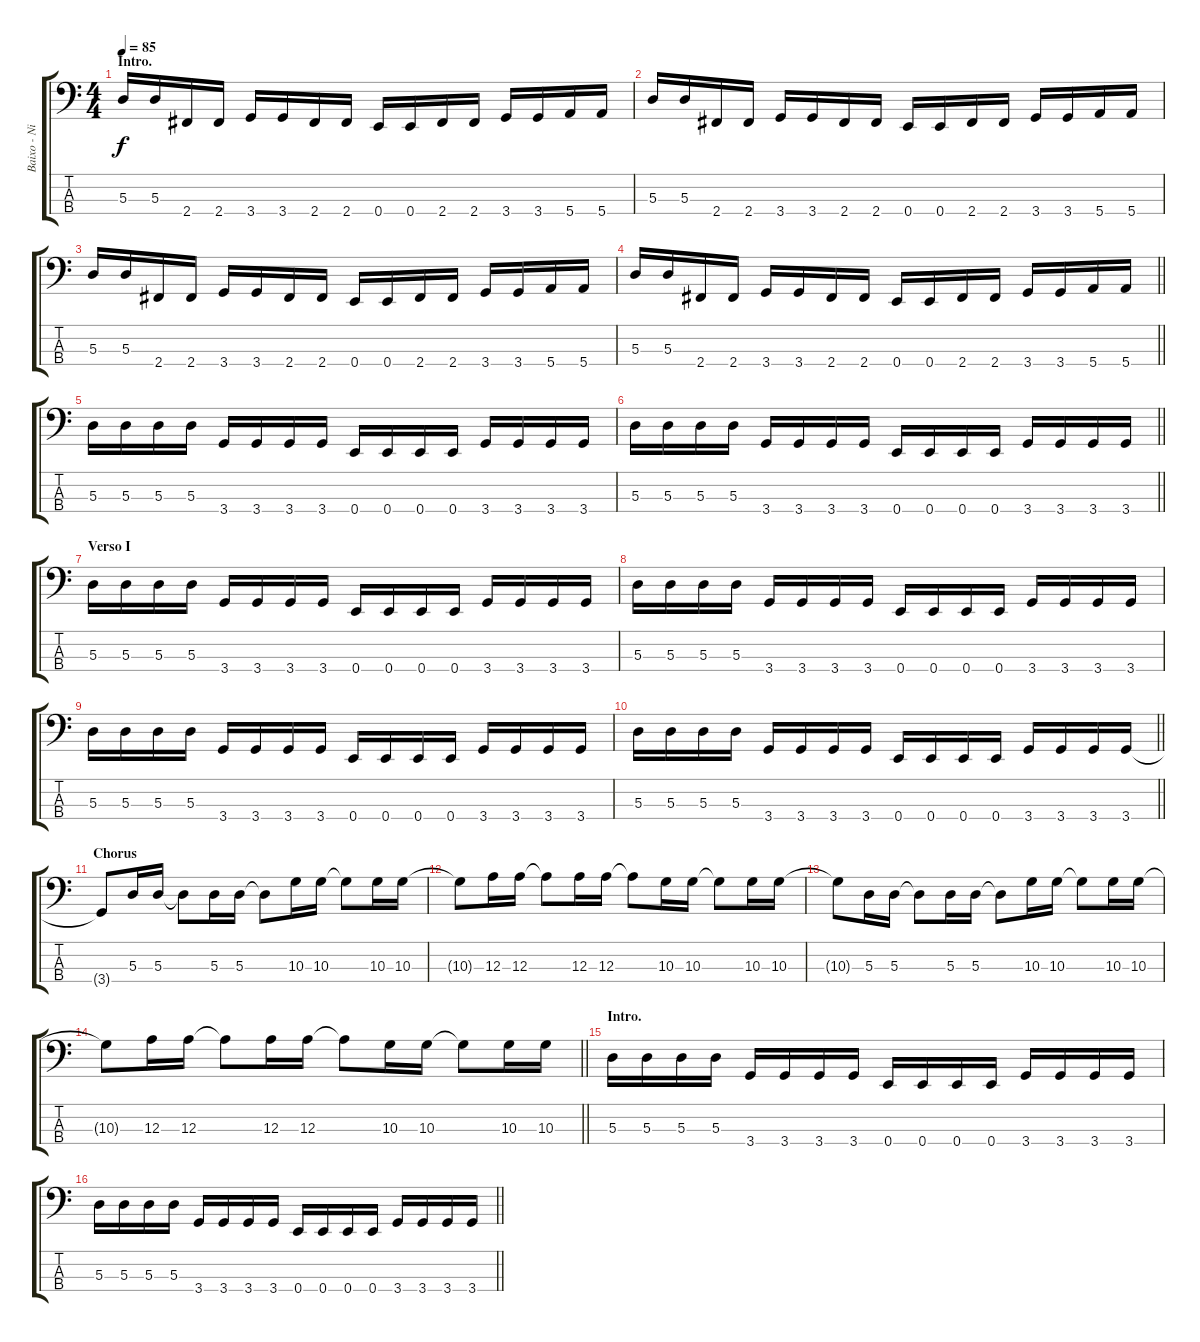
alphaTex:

\track ("Baixo - Nikola" "Baixo - Ni") {instrument electricbasspick}
\staff {score tabs}
\tuning (G2 D2 A1 E1) {hide}
\ts (4 4)
\section ("" "Intro.")
\tempo 85
\clef f4
\ks c
5.3.16{dy f instrument electricbasspick} 5.3.16 2.4.16 2.4.16 3.4.16 3.4.16 2.4.16 2.4.16 0.4.16 0.4.16 2.4.16 2.4.16 3.4.16 3.4.16 5.4.16 5.4.16 |
5.3.16 5.3.16 2.4.16 2.4.16 3.4.16 3.4.16 2.4.16 2.4.16 0.4.16 0.4.16 2.4.16 2.4.16 3.4.16 3.4.16 5.4.16 5.4.16 |
5.3.16 5.3.16 2.4.16 2.4.16 3.4.16 3.4.16 2.4.16 2.4.16 0.4.16 0.4.16 2.4.16 2.4.16 3.4.16 3.4.16 5.4.16 5.4.16 |
\barLineRight lightlight
5.3.16 5.3.16 2.4.16 2.4.16 3.4.16 3.4.16 2.4.16 2.4.16 0.4.16 0.4.16 2.4.16 2.4.16 3.4.16 3.4.16 5.4.16 5.4.16 |
5.3.16 5.3.16 5.3.16 5.3.16 3.4.16 3.4.16 3.4.16 3.4.16 0.4.16 0.4.16 0.4.16 0.4.16 3.4.16 3.4.16 3.4.16 3.4.16 |
\barLineRight lightlight
5.3.16 5.3.16 5.3.16 5.3.16 3.4.16 3.4.16 3.4.16 3.4.16 0.4.16 0.4.16 0.4.16 0.4.16 3.4.16 3.4.16 3.4.16 3.4.16 |
\section ("" "Verso I")
5.3.16 5.3.16 5.3.16 5.3.16 3.4.16 3.4.16 3.4.16 3.4.16 0.4.16 0.4.16 0.4.16 0.4.16 3.4.16 3.4.16 3.4.16 3.4.16 |
5.3.16 5.3.16 5.3.16 5.3.16 3.4.16 3.4.16 3.4.16 3.4.16 0.4.16 0.4.16 0.4.16 0.4.16 3.4.16 3.4.16 3.4.16 3.4.16 |
5.3.16 5.3.16 5.3.16 5.3.16 3.4.16 3.4.16 3.4.16 3.4.16 0.4.16 0.4.16 0.4.16 0.4.16 3.4.16 3.4.16 3.4.16 3.4.16 |
\barLineRight lightlight
5.3.16 5.3.16 5.3.16 5.3.16 3.4.16 3.4.16 3.4.16 3.4.16 0.4.16 0.4.16 0.4.16 0.4.16 3.4.16 3.4.16 3.4.16 3.4.16 |
\section ("" "Chorus")
3.4{t}.8 5.3.16 5.3.16 5.3{t}.8 5.3.16 5.3.16 5.3{t}.8 10.3.16 10.3.16 10.3{t}.8 10.3.16 10.3.16 |
10.3{t}.8 12.3.16 12.3.16 12.3{t}.8 12.3.16 12.3.16 12.3{t}.8 10.3.16 10.3.16 10.3{t}.8 10.3.16 10.3.16 |
10.3{t}.8 5.3.16 5.3.16 5.3{t}.8 5.3.16 5.3.16 5.3{t}.8 10.3.16 10.3.16 10.3{t}.8 10.3.16 10.3.16 |
\barLineRight lightlight
10.3{t}.8 12.3.16 12.3.16 12.3{t}.8 12.3.16 12.3.16 12.3{t}.8 10.3.16 10.3.16 10.3{t}.8 10.3.16 10.3.16 |
\section ("" "Intro.")
5.3.16 5.3.16 5.3.16 5.3.16 3.4.16 3.4.16 3.4.16 3.4.16 0.4.16 0.4.16 0.4.16 0.4.16 3.4.16 3.4.16 3.4.16 3.4.16 |
\barLineRight lightlight
5.3.16 5.3.16 5.3.16 5.3.16 3.4.16 3.4.16 3.4.16 3.4.16 0.4.16 0.4.16 0.4.16 0.4.16 3.4.16 3.4.16 3.4.16 3.4.16
